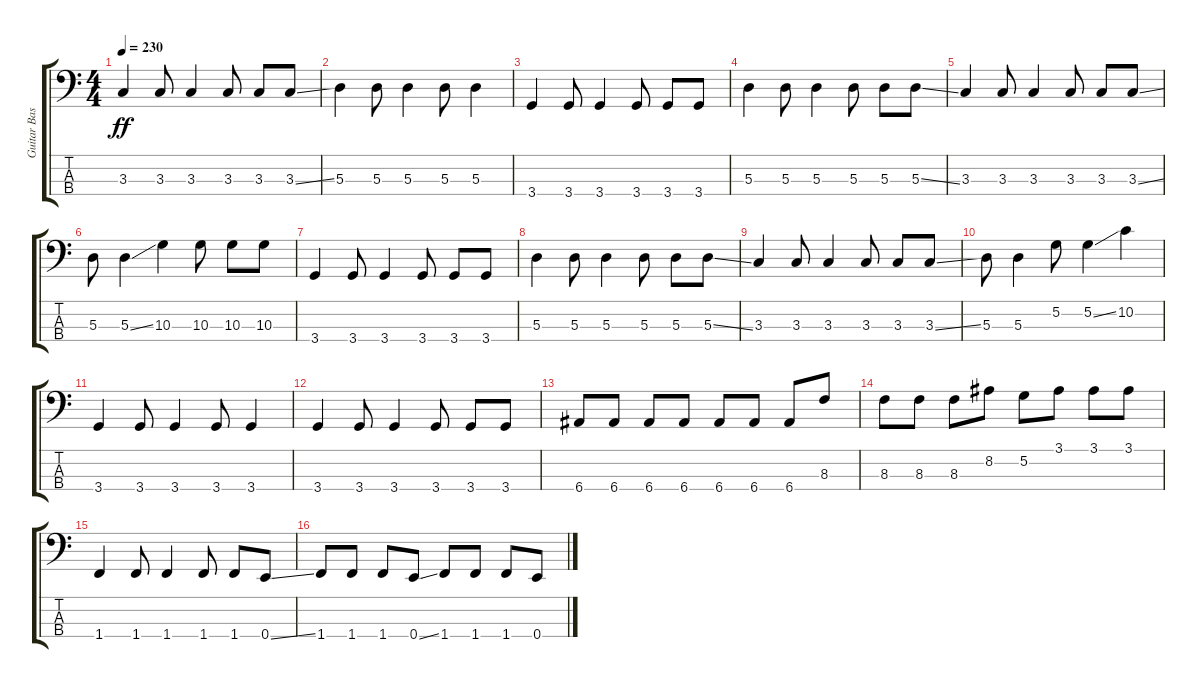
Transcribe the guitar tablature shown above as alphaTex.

\track ("Guitar Bass : Akiyama Mio - Tan" "Guitar Bas") {instrument electricbasspick}
\staff {score tabs}
\tuning (G2 D2 A1 E1) {hide}
\ts (4 4)
\tempo 230
\clef f4
\ks c
3.3.4{dy ff} 3.3.8 3.3.4 3.3.8 3.3.8 3.3{ss}.8 |
5.3.4 5.3.8 5.3.4 5.3.8 5.3.4 |
3.4.4 3.4.8 3.4.4 3.4.8 3.4.8 3.4.8 |
5.3.4 5.3.8 5.3.4 5.3.8 5.3.8 5.3{ss}.8 |
3.3.4 3.3.8 3.3.4 3.3.8 3.3.8 3.3{ss}.8 |
5.3.8 5.3{ss}.4 10.3.4 10.3.8 10.3.8 10.3.8 |
3.4.4 3.4.8 3.4.4 3.4.8 3.4.8 3.4.8 |
5.3.4 5.3.8 5.3.4 5.3.8 5.3.8 5.3{ss}.8 |
3.3.4 3.3.8 3.3.4 3.3.8 3.3.8 3.3{ss}.8 |
5.3.8 5.3.4 5.2.8 5.2{ss}.4 10.2.4 |
3.4.4 3.4.8 3.4.4 3.4.8 3.4.4 |
3.4.4 3.4.8 3.4.4 3.4.8 3.4.8 3.4.8 |
6.4.8 6.4.8 6.4.8 6.4.8 6.4.8 6.4.8 6.4.8 8.3.8 |
8.3.8 8.3.8 8.3.8 8.2.8 5.2.8 3.1.8 3.1.8 3.1.8 |
1.4.4 1.4.8 1.4.4 1.4.8 1.4.8 0.4{ss}.8 |
1.4.8 1.4.8 1.4.8 0.4{ss}.8 1.4.8 1.4.8 1.4.8 0.4{ss}.8
